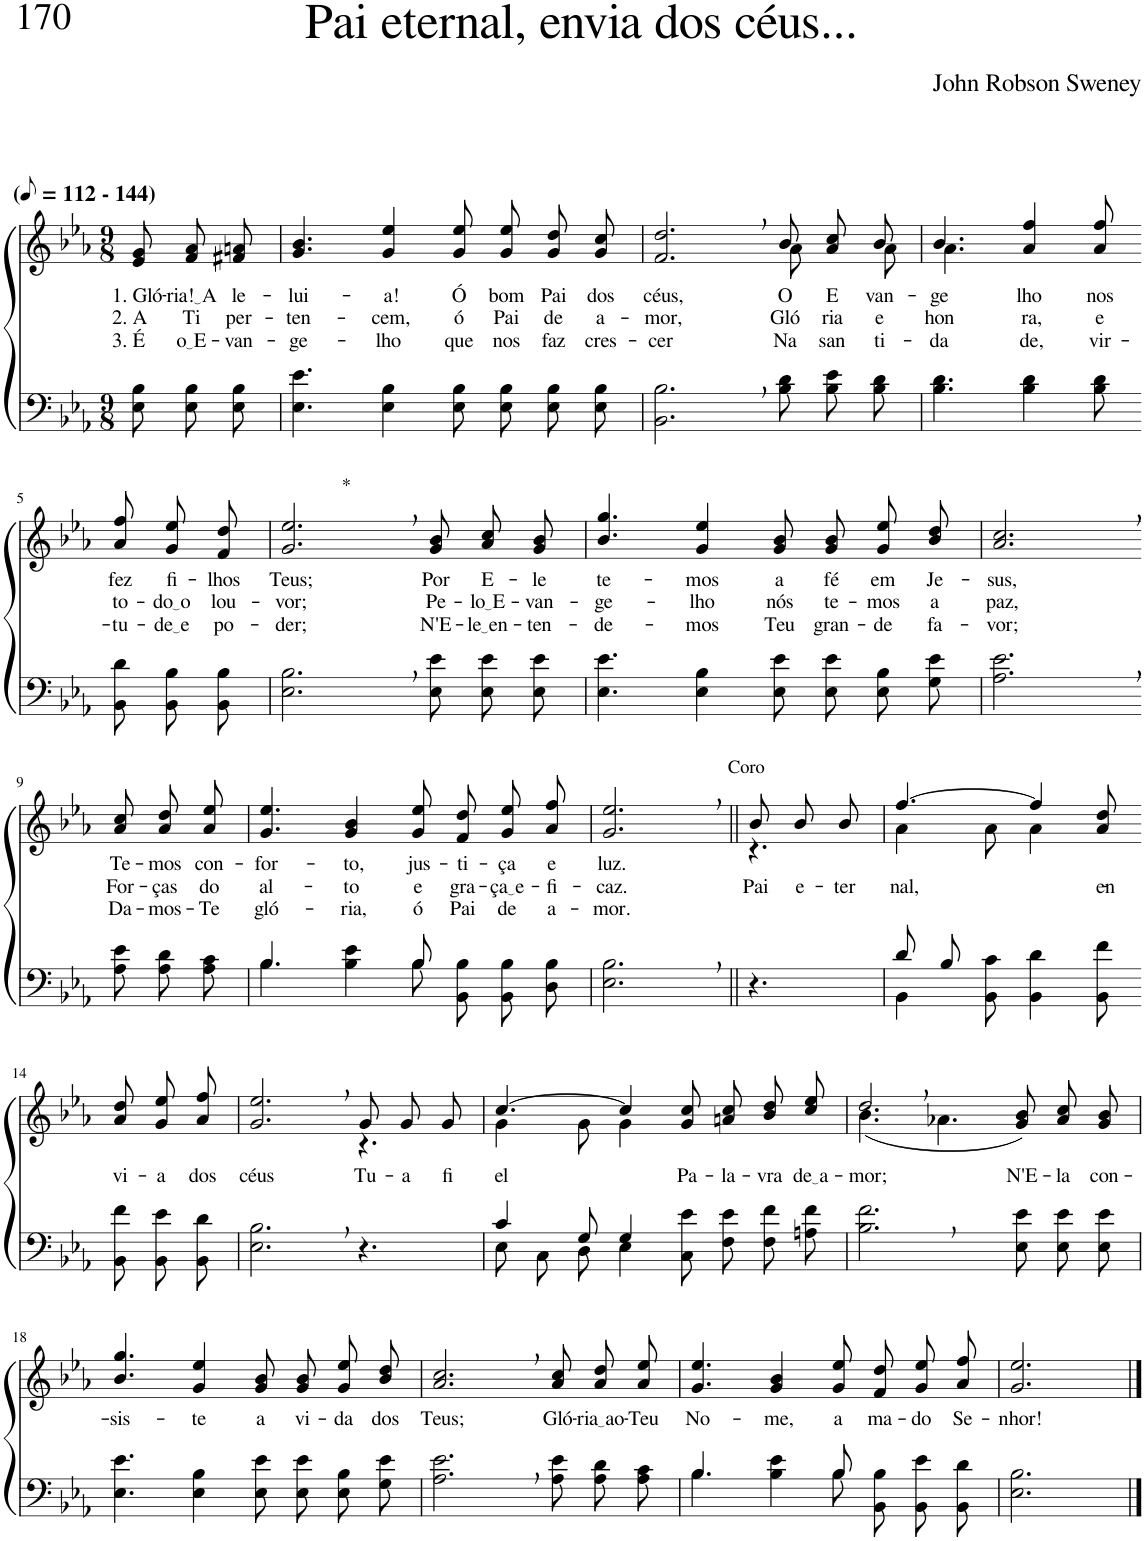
**kern	**kern	**text	**text	**text
*part2	*part1	*part1	*part1	*part1
*staff2	*staff1	*staff1	*staff1	*staff1
*I"Parte III e IV	*I"Parte I e II	*	*	*
*clefF4	*clefG2	*	*	*
*Trd2c3	*Trd2c3	*	*	*
*k[b-e-a-]	*k[b-e-a-]	*	*	*
*M9/8	*M9/8	*	*	*
*MM56	*MM56	*	*	*
=1	=1	=1	=1	=1
!	!LO:TX:a:B:t=(	!	!	!
!	!LO:TX:a:B:t=- 144)	!	!	!
!	!	!LO:LY:b	!LO:LY:b	!LO:LY:b
8E-\ 8B-\L	8e-/ 8g/L	1. Gló-	2. A	3. É
!	!	!LO:LY:b	!LO:LY:b	!LO:LY:b
8E-\ 8B-\	8f/ 8a-/	ria! A	Ti	o E
!	!	!LO:LY:b	!LO:LY:b	!LO:LY:b
8E-\ 8B-\J	8f#X/ 8an/J	le-	per-	-van-
=2	=2	=2	=2	=2
!	!	!LO:LY:b	!LO:LY:b	!LO:LY:b
4.E-\ 4.e-\	4.g/ 4.b-/	-lui-	-ten-	-ge-
!	!	!LO:LY:b	!LO:LY:b	!LO:LY:b
4E-\ 4B-\	4g/ 4ee-/	-a!	-cem,	-lho
!	!	!LO:LY:b	!LO:LY:b	!LO:LY:b
8E-\ 8B-\	8g/ 8ee-/	Ó	ó	que
!	!	!LO:LY:b	!LO:LY:b	!LO:LY:b
8E-\ 8B-\L	8g/ 8ee-/L	bom	Pai	nos
!	!	!LO:LY:b	!LO:LY:b	!LO:LY:b
8E-\ 8B-\	8g/ 8dd/	Pai	de	faz
!	!	!LO:LY:b	!LO:LY:b	!LO:LY:b
8E-\ 8B-\J	8g/ 8cc/J	dos	a-	cres-
=3	=3	=3	=3	=3
!	!	!LO:LY:b	!LO:LY:b	!LO:LY:b
*	*^	*	*	*
2.BB-\, 2.B-\,	2.f/, 2.dd/,	2.ryy	céus,	-mor,	-cer
!	!	!	!LO:LY:b	!LO:LY:b	!LO:LY:b
8B-\ 8d\L	8b-\L	8a-\L	O	Gló-	Na
!	!	!	!LO:LY:b	!LO:LY:b	!LO:LY:b
8B-\ 8e-\	8a-\ 8cc\	8ryy	E-	-ria	san-
!	!	!	!LO:LY:b	!LO:LY:b	!LO:LY:b
8B-\ 8d\J	8b-\J	8a-\J	-van-	e	-ti-
=4	=4	=4	=4	=4	=4
!	!	!	!LO:LY:b	!LO:LY:b	!LO:LY:b
4.B-\ 4.d\	4.b-/	4.a-\	-ge-	hon-	-da-
!	!	!	!LO:LY:b	!LO:LY:b	!LO:LY:b
4B-\ 4d\	4a-/ 4ff/	4.ryy	-lho	-ra,	-de,
!	!	!	!LO:LY:b	!LO:LY:b	!LO:LY:b
8B-\ 8d\	8a-/ 8ff/	.	nos	e	vir-
*	*v	*v	*	*	*
!!LO:LB:g=z
=5-	=5-	=5-	=5-	=5-
!	!	!LO:LY:b	!LO:LY:b	!LO:LY:b
8BB-\ 8d\L	8a-\ 8ff\L	fez	to-	-tu-
!	!	!LO:LY:b	!LO:LY:b	!LO:LY:b
8BB-\ 8B-\	8g\ 8ee-\	fi-	do o	de e
!	!	!LO:LY:b	!LO:LY:b	!LO:LY:b
8BB-\ 8B-\J	8f\ 8dd\J	-lhos	lou-	po-
=6	=6	=6	=6	=6
!	!LO:TX:a:t=*	!	!	!
!	!	!LO:LY:b	!LO:LY:b	!LO:LY:b
2.E-\, 2.B-\,	2.g/, 2.ee-/,	Teus;	-vor;	-der;
!	!	!LO:LY:b	!LO:LY:b	!LO:LY:b
8E-\ 8e-\L	8g/ 8b-/L	Por	Pe-	N'E-
!	!	!LO:LY:b	!LO:LY:b	!LO:LY:b
8E-\ 8e-\	8a-/ 8cc/	E-	lo E	le en
!	!	!LO:LY:b	!LO:LY:b	!LO:LY:b
8E-\ 8e-\J	8g/ 8b-/J	-le	-van-	-ten-
=7	=7	=7	=7	=7
!	!	!LO:LY:b	!LO:LY:b	!LO:LY:b
4.E-\ 4.e-\	4.b-/ 4.gg/	te-	-ge-	-de-
!	!	!LO:LY:b	!LO:LY:b	!LO:LY:b
4E-\ 4B-\	4g/ 4ee-/	-mos	-lho	-mos
!	!	!LO:LY:b	!LO:LY:b	!LO:LY:b
8E-\ 8e-\	8g/ 8b-/	a	nós	Teu
!	!	!LO:LY:b	!LO:LY:b	!LO:LY:b
8E-\ 8e-\L	8g\ 8b-\L	fé	te-	gran-
!	!	!LO:LY:b	!LO:LY:b	!LO:LY:b
8E-\ 8B-\	8g\ 8ee-\	em	-mos	-de
!	!	!LO:LY:b	!LO:LY:b	!LO:LY:b
8G\ 8e-\J	8b-\ 8dd\J	Je-	a	fa-
=8	=8	=8	=8	=8
!	!	!LO:LY:b	!LO:LY:b	!LO:LY:b
2.A-\, 2.e-\,	2.a-/, 2.cc/,	-sus,	paz,	-vor;
!!LO:LB:g=z
=9-	=9-	=9-	=9-	=9-
!	!	!LO:LY:b	!LO:LY:b	!LO:LY:b
8A-\ 8e-\L	8a-\ 8cc\L	Te-	For-	Da-
!	!	!LO:LY:b	!LO:LY:b	!LO:LY:b
8A-\ 8d\	8a-\ 8dd\	-mos	-ças	-mos-
!	!	!LO:LY:b	!LO:LY:b	!LO:LY:b
8A-\ 8c\J	8a-\ 8ee-\J	con-	do	-Te
=10	=10	=10	=10	=10
*^	*	*	*	*
!	!	!	!LO:LY:b	!LO:LY:b	!LO:LY:b
4.B-\	4.B-/	4.g/ 4.ee-/	-for-	al-	gló-
!	!	!	!LO:LY:b	!LO:LY:b	!LO:LY:b
4B-\ 4e-\	4ryy	4g/ 4b-/	-to,	-to	-ria,
!	!	!	!LO:LY:b	!LO:LY:b	!LO:LY:b
8B-/	8B-\	8g/ 8ee-/	jus-	e	ó
!	!	!	!LO:LY:b	!LO:LY:b	!LO:LY:b
8BB-\ 8B-\L	4.ryy	8f\ 8dd\L	-ti-	gra-	Pai
!	!	!	!LO:LY:b	!LO:LY:b	!LO:LY:b
8BB-\ 8B-\	.	8g\ 8ee-\	-ça	ça e	de
!	!	!	!LO:LY:b	!LO:LY:b	!LO:LY:b
8D\ 8B-\J	.	8a-\ 8ff\J	e	-fi-	a-
*v	*v	*	*	*	*
=11	=11	=11	=11	=11
!	!LO:TX:a:t=Coro	!	!	!
!	!	!LO:LY:b	!LO:LY:b	!LO:LY:b
2.E-\, 2.B-\,	2.g/, 2.ee-/,	luz.	-caz.	-mor.
=12||	=12||	=12||	=12||	=12||
!	!	!	!LO:LY:b	!
*	*^	*	*	*
4.r	8b-/L	4.r	.	Pai	.
!	!	!	!	!LO:LY:b	!
.	8b-/	.	.	e-	.
!	!	!	!	!LO:LY:b	!
.	8b-/J	.	.	-ter-	.
=13	=13	=13	=13	=13	=13
*^	*	*	*	*	*
!	!	!	!	!	!LO:LY:b	!
8d/L	4BB-\	[4.ff/	4a-\	.	-nal,	.
8B-/J	.	.	.	.	.	.
8ryy	8BB-\ 8c\	.	8a-\	.	.	.
4.ryy	4BB-\ 4d\	4ff/]	4a-\	.	.	.
!	!	!	!	!	!LO:LY:b	!
.	8BB-\ 8f\	8a-/ 8dd/	8ryy	.	en-	.
!!LO:LB:g=z
=14-	=14-	=14-	=14-	=14-	=14-	=14-
!	!	!	!	!LO:LY:b	!	!
*v	*v	*	*	*	*	*
*	*v	*v	*	*	*
8BB-\ 8f\L	8a-\ 8dd\L	vi-	.	.
!	!	!LO:LY:b	!	!
8BB-\ 8e-\	8g\ 8ee-\	-a	.	.
!	!	!LO:LY:b	!	!
8BB-\ 8d\J	8a-\ 8ff\J	dos	.	.
=15	=15	=15	=15	=15
!	!	!LO:LY:b	!	!
*	*^	*	*	*
2.E-\, 2.B-\,	2.g/, 2.ee-/,	2.ryy	céus	.	.
!	!	!	!LO:LY:b	!	!
4.r	8g/L	4.r	Tu-	.	.
!	!	!	!LO:LY:b	!	!
.	8g/	.	-a	.	.
!	!	!	!LO:LY:b	!	!
.	8g/J	.	fi-	.	.
=16	=16	=16	=16	=16	=16
*^	*	*	*	*	*
!	!	!	!	!LO:LY:b	!	!
4c/	8E-\L	[4.cc/	4g\	-el	.	.
.	8C\	.	.	.	.	.
8G/	8D\J	.	8g\	.	.	.
4G/	4E-\	4cc/]	4g\	.	.	.
!	!	!	!	!LO:LY:b	!	!
2ryy	8C\ 8e-\	8g/ 8cc/	2ryy	Pa-	.	.
!	!	!	!	!LO:LY:b	!	!
.	8F\ 8e-\L	8an\ 8cc\L	.	-la-	.	.
!	!	!	!	!LO:LY:b	!	!
.	8F\ 8f\	8b-\ 8dd\	.	-vra	.	.
!	!	!	!	!LO:LY:b	!	!
.	8An\ 8f\J	8cc\ 8ee-\J	.	de a	.	.
=17	=17	=17	=17	=17	=17	=17
!	!	!	!	!LO:LY:b	!	!
*v	*v	*	*	*	*	*
2.B-\, 2.f\,	(4.b-,\	2.dd/	-mor;	.	.
.	4.a-X\	.	.	.	.
!	!	!	!LO:LY:b	!	!
8E-\ 8e-\L	4.ryy	8g/ 8b-/L)	N'E-	.	.
!	!	!	!LO:LY:b	!	!
8E-\ 8e-\	.	8a-/ 8cc/	-la	.	.
!	!	!	!LO:LY:b	!	!
8E-\ 8e-\J	.	8g/ 8b-/J	con-	.	.
!!LO:LB:g=z
=18	=18	=18	=18	=18	=18
!	!	!	!LO:LY:b	!	!
*	*v	*v	*	*	*
4.E-\ 4.e-\	4.b-/ 4.gg/	-sis-	.	.
!	!	!LO:LY:b	!	!
4E-\ 4B-\	4g/ 4ee-/	-te	.	.
!	!	!LO:LY:b	!	!
8E-\ 8e-\	8g/ 8b-/	a	.	.
!	!	!LO:LY:b	!	!
8E-\ 8e-\L	8g\ 8b-\L	vi-	.	.
!	!	!LO:LY:b	!	!
8E-\ 8B-\	8g\ 8ee-\	-da	.	.
!	!	!LO:LY:b	!	!
8G\ 8e-\J	8b-\ 8dd\J	dos	.	.
=19	=19	=19	=19	=19
!	!	!LO:LY:b	!	!
2.A-\, 2.e-\,	2.a-/, 2.cc/,	Teus;	.	.
!	!	!LO:LY:b	!	!
8A-\ 8e-\L	8a-\ 8cc\L	Gló-	.	.
!	!	!LO:LY:b	!	!
8A-\ 8d\	8a-\ 8dd\	ria ao	.	.
!	!	!LO:LY:b	!	!
8A-\ 8c\J	8a-\ 8ee-\J	-Teu	.	.
=20	=20	=20	=20	=20
*^	*	*	*	*
!	!	!	!LO:LY:b	!	!
4.B-/	4.B-\	4.g/ 4.ee-/	No-	.	.
!	!	!	!LO:LY:b	!	!
4ryy	4B-\ 4e-\	4g/ 4b-/	-me,	.	.
!	!	!	!LO:LY:b	!	!
8B-/	8B-\	8g/ 8ee-/	a	.	.
!	!	!	!LO:LY:b	!	!
4.ryy	8BB-\ 8B-\L	8f\ 8dd\L	ma-	.	.
!	!	!	!LO:LY:b	!	!
.	8BB-\ 8e-\	8g\ 8ee-\	-do	.	.
!	!	!	!LO:LY:b	!	!
.	8BB-\ 8d\J	8a-\ 8ff\J	Se-	.	.
=21	=21	=21	=21	=21	=21
!	!	!	!LO:LY:b	!	!
*v	*v	*	*	*	*
2.E-\ 2.B-\	2.g/ 2.ee-/	-nhor!	.	.
==	==	==	==	==
*-	*-	*-	*-	*-
